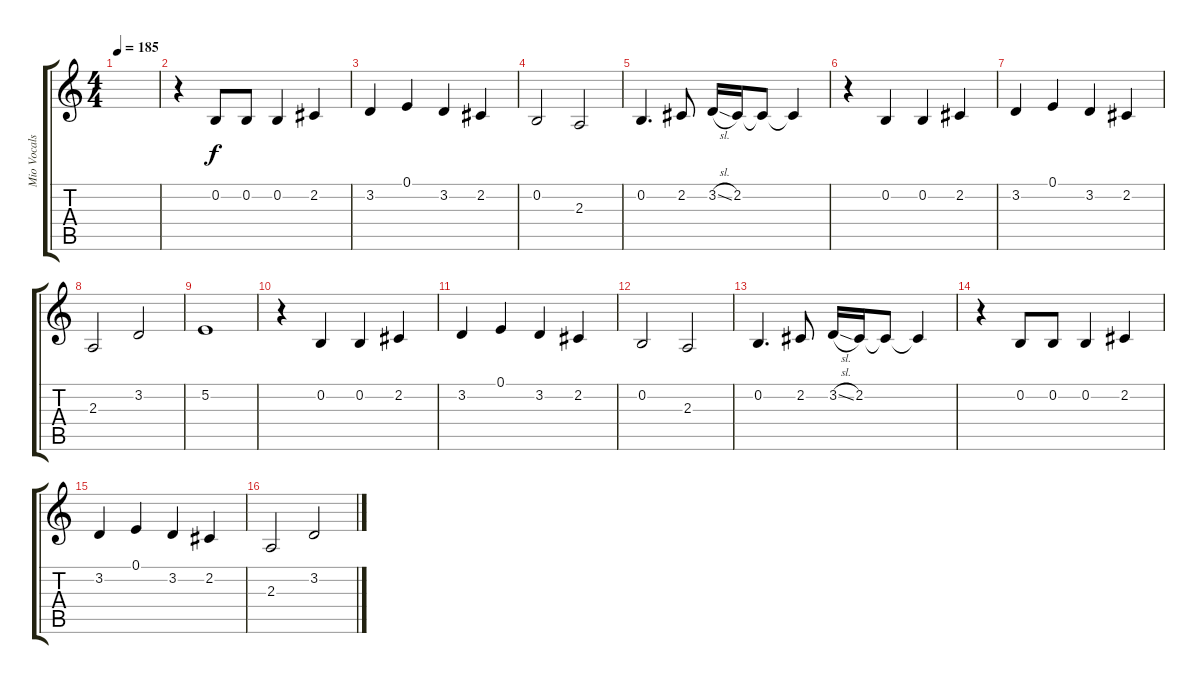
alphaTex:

\track ("Mio Vocals" "Mio Vocals") {instrument clarinet}
\staff {score tabs}
\tuning (E4 B3 G3 D3 A2 E2) {hide}
\ts (4 4)
\tempo 185
\clef g2
\ks c
|
r.4 0.2.8 0.2.8 0.2.4 2.2.4 |
3.2.4 0.1.4 3.2.4 2.2.4 |
0.2.2 2.3.2 |
0.2.4{d} 2.2.8 3.2{sl}.16 2.2.16 2.2{t}.8 2.2{t}.4 |
r.4 0.2.4 0.2.4 2.2.4 |
3.2.4 0.1.4 3.2.4 2.2.4 |
2.3.2 3.2.2 |
5.2.1 |
r.4 0.2.4 0.2.4 2.2.4 |
3.2.4 0.1.4 3.2.4 2.2.4 |
0.2.2 2.3.2 |
0.2.4{d} 2.2.8 3.2{sl}.16 2.2.16 2.2{t}.8 2.2{t}.4 |
r.4 0.2.8 0.2.8 0.2.4 2.2.4 |
3.2.4 0.1.4 3.2.4 2.2.4 |
2.3.2 3.2.2
